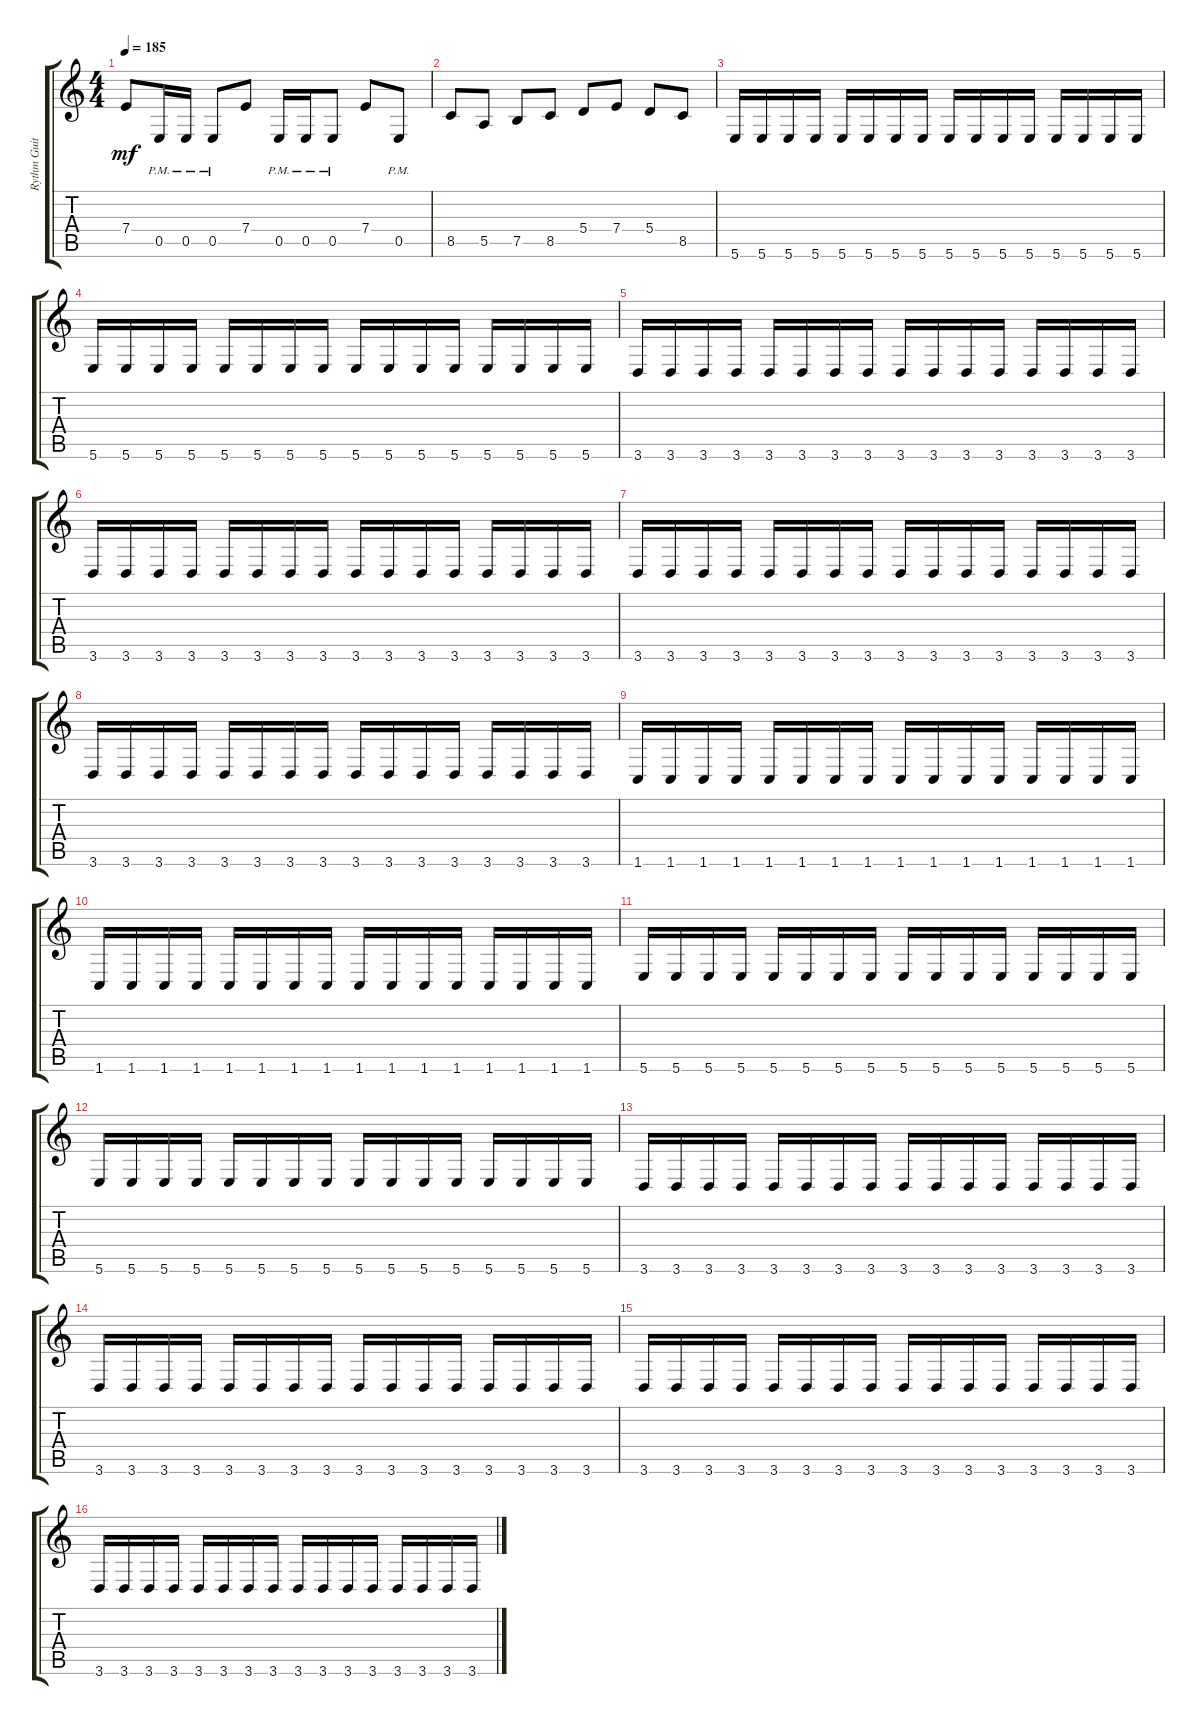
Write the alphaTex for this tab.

\track ("Rythm Guitar" "Rythm Guit") {instrument distortionguitar}
\staff {score tabs}
\tuning (B3 Gb3 D3 A2 E2 B1) {hide}
\ts (4 4)
\tempo 185
\clef g2
\ks c
7.4.8{dy mf} 0.5{pm}.16 0.5{pm}.16 0.5{pm}.8 7.4.8 0.5{pm}.16 0.5{pm}.16 0.5{pm}.8 7.4.8 0.5{pm}.8 |
8.5.8 5.5.8 7.5.8 8.5.8 5.4.8 7.4.8 5.4.8 8.5.8 |
5.6.16 5.6.16 5.6.16 5.6.16 5.6.16 5.6.16 5.6.16 5.6.16 5.6.16 5.6.16 5.6.16 5.6.16 5.6.16 5.6.16 5.6.16 5.6.16 |
5.6.16 5.6.16 5.6.16 5.6.16 5.6.16 5.6.16 5.6.16 5.6.16 5.6.16 5.6.16 5.6.16 5.6.16 5.6.16 5.6.16 5.6.16 5.6.16 |
3.6.16 3.6.16 3.6.16 3.6.16 3.6.16 3.6.16 3.6.16 3.6.16 3.6.16 3.6.16 3.6.16 3.6.16 3.6.16 3.6.16 3.6.16 3.6.16 |
3.6.16 3.6.16 3.6.16 3.6.16 3.6.16 3.6.16 3.6.16 3.6.16 3.6.16 3.6.16 3.6.16 3.6.16 3.6.16 3.6.16 3.6.16 3.6.16 |
3.6.16 3.6.16 3.6.16 3.6.16 3.6.16 3.6.16 3.6.16 3.6.16 3.6.16 3.6.16 3.6.16 3.6.16 3.6.16 3.6.16 3.6.16 3.6.16 |
3.6.16 3.6.16 3.6.16 3.6.16 3.6.16 3.6.16 3.6.16 3.6.16 3.6.16 3.6.16 3.6.16 3.6.16 3.6.16 3.6.16 3.6.16 3.6.16 |
1.6.16 1.6.16 1.6.16 1.6.16 1.6.16 1.6.16 1.6.16 1.6.16 1.6.16 1.6.16 1.6.16 1.6.16 1.6.16 1.6.16 1.6.16 1.6.16 |
1.6.16 1.6.16 1.6.16 1.6.16 1.6.16 1.6.16 1.6.16 1.6.16 1.6.16 1.6.16 1.6.16 1.6.16 1.6.16 1.6.16 1.6.16 1.6.16 |
5.6.16 5.6.16 5.6.16 5.6.16 5.6.16 5.6.16 5.6.16 5.6.16 5.6.16 5.6.16 5.6.16 5.6.16 5.6.16 5.6.16 5.6.16 5.6.16 |
5.6.16 5.6.16 5.6.16 5.6.16 5.6.16 5.6.16 5.6.16 5.6.16 5.6.16 5.6.16 5.6.16 5.6.16 5.6.16 5.6.16 5.6.16 5.6.16 |
3.6.16 3.6.16 3.6.16 3.6.16 3.6.16 3.6.16 3.6.16 3.6.16 3.6.16 3.6.16 3.6.16 3.6.16 3.6.16 3.6.16 3.6.16 3.6.16 |
3.6.16 3.6.16 3.6.16 3.6.16 3.6.16 3.6.16 3.6.16 3.6.16 3.6.16 3.6.16 3.6.16 3.6.16 3.6.16 3.6.16 3.6.16 3.6.16 |
3.6.16 3.6.16 3.6.16 3.6.16 3.6.16 3.6.16 3.6.16 3.6.16 3.6.16 3.6.16 3.6.16 3.6.16 3.6.16 3.6.16 3.6.16 3.6.16 |
3.6.16 3.6.16 3.6.16 3.6.16 3.6.16 3.6.16 3.6.16 3.6.16 3.6.16 3.6.16 3.6.16 3.6.16 3.6.16 3.6.16 3.6.16 3.6.16
